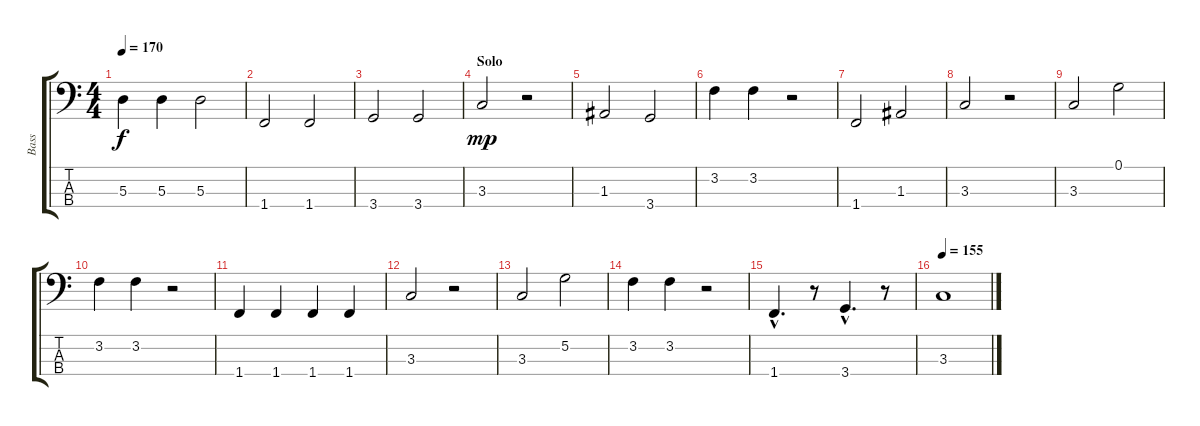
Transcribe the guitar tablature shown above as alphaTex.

\track ("Bass" "Bass") {instrument electricbassfinger}
\staff {score tabs}
\tuning (G2 D2 A1 E1) {hide}
\ts (4 4)
\tempo 170
\clef f4
\ks c
5.3{t}.4{dy f} 5.3.4 5.3.2 |
1.4.2 1.4.2 |
3.4.2 3.4.2 |
\section ("" "Solo")
3.3.2{dy mp} r.2 |
1.3.2 3.4.2 |
3.2.4 3.2.4 r.2 |
1.4.2 1.3.2 |
3.3.2 r.2 |
3.3.2 0.1.2 |
3.2.4 3.2.4 r.2 |
1.4.4 1.4.4 1.4.4 1.4.4 |
3.3.2 r.2 |
3.3.2 5.2.2 |
3.2.4 3.2.4 r.2 |
1.4{hac}.4{d} r.8 3.4{hac}.4{d} r.8 |
\tempo 155
3.3.1
